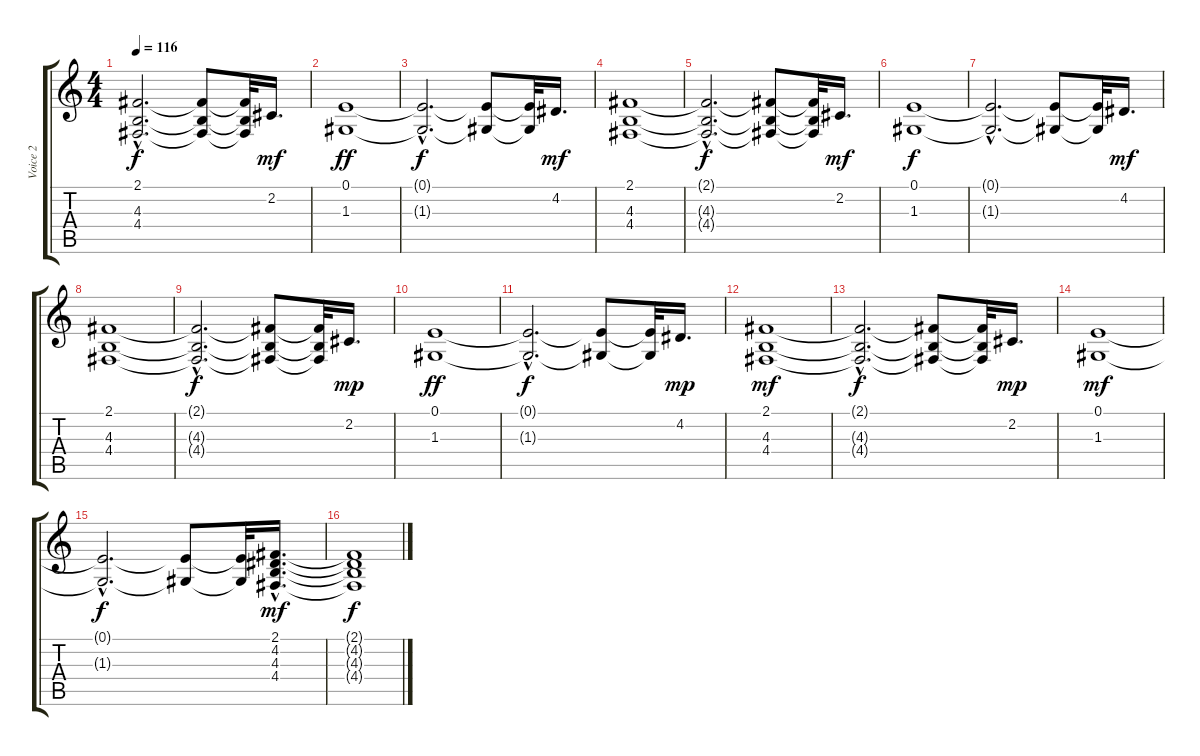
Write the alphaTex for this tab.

\track ("Voice 2" "Voice 2") {instrument electricpiano1}
\staff {score tabs}
\tuning (E4 B3 G3 D3 A2 E2) {hide}
\ts (4 4)
\tempo 116
\clef g2
\ks c
(2.1{hac t} 4.3{hac t} 4.4{hac t}).2{d dy f} (2.1{t} 4.3{t} 4.4{t}).8 (2.1{t} 4.3{t} 4.4{t}).32 2.2.16{d dy mf} |
(0.1 1.3).1{dy ff} |
(0.1{hac t} 1.3{hac t}).2{d dy f} (0.1{t} 1.3{t}).8 (0.1{t} 1.3{t}).32 4.2.16{d dy mf} |
(2.1 4.3 4.4).1 |
(2.1{hac t} 4.3{hac t} 4.4{hac t}).2{d dy f} (2.1{t} 4.3{t} 4.4{t}).8 (2.1{t} 4.3{t} 4.4{t}).32 2.2.16{d dy mf} |
(0.1 1.3).1{dy f} |
(0.1{hac t} 1.3{hac t}).2{d} (0.1{t} 1.3{t}).8 (0.1{t} 1.3{t}).32 4.2.16{d dy mf} |
(2.1 4.3 4.4).1 |
(2.1{hac t} 4.3{hac t} 4.4{hac t}).2{d dy f} (2.1{t} 4.3{t} 4.4{t}).8 (2.1{t} 4.3{t} 4.4{t}).32 2.2.16{d dy mp} |
(0.1 1.3).1{dy ff} |
(0.1{hac t} 1.3{hac t}).2{d dy f} (0.1{t} 1.3{t}).8 (0.1{t} 1.3{t}).32 4.2.16{d dy mp} |
(2.1 4.3 4.4).1{dy mf} |
(2.1{hac t} 4.3{hac t} 4.4{hac t}).2{d dy f} (2.1{t} 4.3{t} 4.4{t}).8 (2.1{t} 4.3{t} 4.4{t}).32 2.2.16{d dy mp} |
(0.1 1.3).1{dy mf} |
(0.1{hac t} 1.3{hac t}).2{d dy f} (0.1{t} 1.3{t}).8 (0.1{t} 1.3{t}).32 (2.1{hac} 4.2{hac} 4.3{hac} 4.4{hac}).16{d dy mf} |
(2.1{t} 4.2{t} 4.3{t} 4.4{t}).1{dy f}
